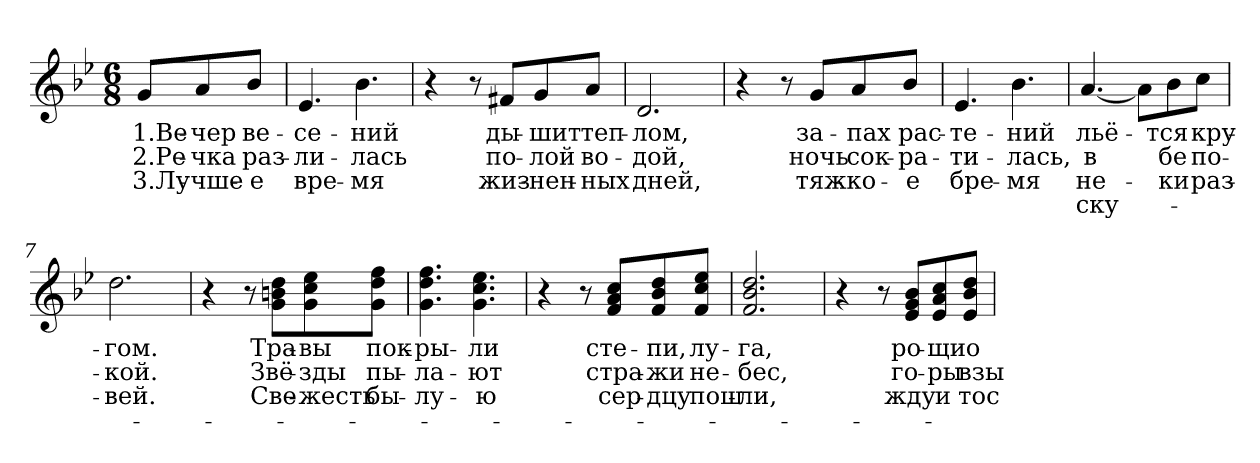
**kern	**text	**text	**text	**text
*part1	*part1	*part1	*part1	*part1
*staff1	*staff1	*staff1	*staff1	*staff1
!!LO:PB:g=z
*clefG2	*	*	*	*
*k[b-e-]	*	*	*	*
*g:	*	*	*	*
*M6/8	*	*	*	*
=	=	=	=	=
!	!LO:LY:b:color=#000000	!LO:LY:b:color=#000000	!LO:LY:b:color=#000000	!
8gi/L	1.Ве-	2.Ре-	3.Лу-	.
!	!LO:LY:b:color=#000000	!LO:LY:b:color=#000000	!LO:LY:b:color=#000000	!
8ai/	-чер	-чка	-чше-	.
!	!LO:LY:b:color=#000000	!LO:LY:b:color=#000000	!LO:LY:b:color=#000000	!
8b-i/J	ве-	раз-	-е	.
=1	=1	=1	=1	=1
!	!LO:LY:b:color=#000000	!LO:LY:b:color=#000000	!LO:LY:b:color=#000000	!
4.e-i/	-се-	-ли-	вре-	.
!	!LO:LY:b:color=#000000	!LO:LY:b:color=#000000	!LO:LY:b:color=#000000	!
4.b-i\	-ний	-лась	-мя	.
=2	=2	=2	=2	=2
4r	.	.	.	.
8r	.	.	.	.
!	!LO:LY:b:color=#000000	!LO:LY:b:color=#000000	!LO:LY:b:color=#000000	!
8f#Xi/L	ды-	по-	жиз-	.
!	!LO:LY:b:color=#000000	!LO:LY:b:color=#000000	!LO:LY:b:color=#000000	!
8gi/	-шит	-лой	-нен-	.
!	!LO:LY:b:color=#000000	!LO:LY:b:color=#000000	!LO:LY:b:color=#000000	!
8ai/J	теп-	во-	-ных	.
=3	=3	=3	=3	=3
!	!LO:LY:b:color=#000000	!LO:LY:b:color=#000000	!LO:LY:b:color=#000000	!
2.di/	-лом,	-дой,	дней,	.
=4	=4	=4	=4	=4
4r	.	.	.	.
8r	.	.	.	.
!	!LO:LY:b:color=#000000	!LO:LY:b:color=#000000	!LO:LY:b:color=#000000	!
8gi/L	за-	ночь	тяж-	.
!	!LO:LY:b:color=#000000	!LO:LY:b:color=#000000	!LO:LY:b:color=#000000	!
8ai/	-пах	сок-	-ко-	.
!	!LO:LY:b:color=#000000	!LO:LY:b:color=#000000	!LO:LY:b:color=#000000	!
8b-i/J	рас-	-ра-	-е	.
=5	=5	=5	=5	=5
!	!LO:LY:b:color=#000000	!LO:LY:b:color=#000000	!LO:LY:b:color=#000000	!
4.e-i/	-те-	-ти-	бре-	.
!	!LO:LY:b:color=#000000	!LO:LY:b:color=#000000	!LO:LY:b:color=#000000	!
4.b-i\	-ний	-лась,	-мя	.
!!LO:LB:g=z
=6	=6	=6	=6	=6
!	!LO:LY:b:color=#000000	!LO:LY:b:color=#000000	!LO:LY:b:color=#000000	!LO:LY:b:color=#000000
[<4.ai/	льё-	в	не-	ску-
8ai\L]	.	.	.	.
!	!LO:LY:b:color=#000000	!LO:LY:b:color=#000000	!LO:LY:b:color=#000000	!
8b-i\	-тся	-бе	-ки	.
!	!LO:LY:b:color=#000000	!LO:LY:b:color=#000000	!LO:LY:b:color=#000000	!
8cci\J	кру-	по-	раз-	.
=7	=7	=7	=7	=7
!	!LO:LY:b:color=#000000	!LO:LY:b:color=#000000	!LO:LY:b:color=#000000	!
2.ddi\	-гом.	-кой.	-вей.	.
=8	=8	=8	=8	=8
4r	.	.	.	.
8r	.	.	.	.
!	!LO:LY:b:color=#000000	!LO:LY:b:color=#000000	!LO:LY:b:color=#000000	!
8gi\ 8bni 8ddiL	Тра-	Звё-	Све-	.
!	!LO:LY:b:color=#000000	!LO:LY:b:color=#000000	!LO:LY:b:color=#000000	!
8gi\ 8cci 8ee-i	-вы	-зды	-жесть	.
!	!LO:LY:b:color=#000000	!LO:LY:b:color=#000000	!LO:LY:b:color=#000000	!
8gi\ 8ddi 8ffiJ	пок-	пы-	бы-	.
=9	=9	=9	=9	=9
!	!LO:LY:b:color=#000000	!LO:LY:b:color=#000000	!LO:LY:b:color=#000000	!
4.gi\ 4.ddi 4.ffi	-ры-	-ла-	-лу-	.
!	!LO:LY:b:color=#000000	!LO:LY:b:color=#000000	!LO:LY:b:color=#000000	!
4.gi\ 4.cci 4.ee-i	-ли	-ют	-ю	.
!!LO:LB:g=z
=10	=10	=10	=10	=10
4r	.	.	.	.
8r	.	.	.	.
!	!LO:LY:b:color=#000000	!LO:LY:b:color=#000000	!LO:LY:b:color=#000000	!
8fi/ 8ai 8cciL	сте-	стра-	сер-	.
!	!LO:LY:b:color=#000000	!LO:LY:b:color=#000000	!LO:LY:b:color=#000000	!
8fi/ 8b-i 8ddi	-пи,	-жи	-дцу	.
!	!LO:LY:b:color=#000000	!LO:LY:b:color=#000000	!LO:LY:b:color=#000000	!
8fi/ 8cci 8ee-iJ	лу-	не-	пош-	.
=11	=11	=11	=11	=11
!	!LO:LY:b:color=#000000	!LO:LY:b:color=#000000	!LO:LY:b:color=#000000	!
2.fi/ 2.b-i 2.ddi	-га,	-бес,	-ли,	.
=12	=12	=12	=12	=12
4r	.	.	.	.
8r	.	.	.	.
!	!LO:LY:b:color=#000000	!LO:LY:b:color=#000000	!LO:LY:b:color=#000000	!
8e-i/ 8gi 8b-iL	ро-	го-	жду	.
!	!LO:LY:b:color=#000000	!LO:LY:b:color=#000000	!LO:LY:b:color=#000000	!
8e-i/ 8ai 8cci	-щи	-ры	и	.
!	!LO:LY:b:color=#000000	!LO:LY:b:color=#000000	!LO:LY:b:color=#000000	!
8e-i/ 8b-i 8ddiJ	о-	взы-	тос-	.
=	=	=	=	=
*-	*-	*-	*-	*-
